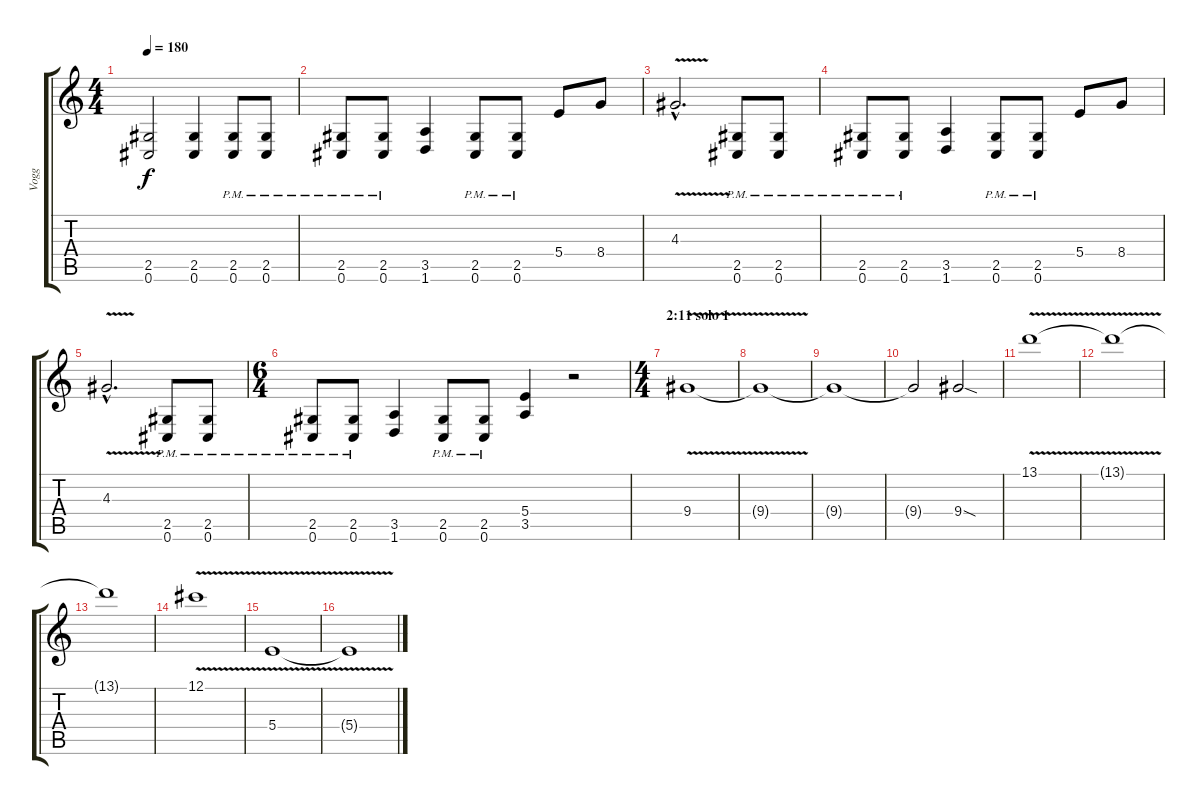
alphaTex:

\track ("Vogg" "Vogg") {instrument distortionguitar}
\staff {score tabs}
\tuning (Db4 Ab3 E3 B2 Gb2 Db2) {hide}
\ts (4 4)
\tempo 180
\clef g2
\ks c
(2.5 0.6).2{dy f} (2.5 0.6).4 (2.5{pm} 0.6{pm}).8 (2.5{pm} 0.6{pm}).8 |
(2.5{pm} 0.6{pm}).8 (2.5{pm} 0.6{pm}).8 (3.5 1.6).4 (2.5{pm} 0.6{pm}).8 (2.5{pm} 0.6{pm}).8 5.4.8 8.4.8 |
4.3{v hac}.2{d} (2.5{pm} 0.6{pm}).8 (2.5{pm} 0.6{pm}).8 |
(2.5{pm} 0.6{pm}).8 (2.5{pm} 0.6{pm}).8 (3.5 1.6).4 (2.5{pm} 0.6{pm}).8 (2.5{pm} 0.6{pm}).8 5.4.8 8.4.8 |
4.3{v hac}.2{d} (2.5{pm} 0.6{pm}).8 (2.5{pm} 0.6{pm}).8 |
\ts (6 4)
(2.5{pm} 0.6{pm}).8 (2.5{pm} 0.6{pm}).8 (3.5 1.6).4 (2.5{pm} 0.6{pm}).8 (2.5{pm} 0.6{pm}).8 (5.4 3.5).4 r.2 |
\ts (4 4)
\section ("" "2:11 solo 1")
9.4{v}.1 |
9.4{t}.1 |
9.4{t}.1 |
9.4{t}.2 9.4{sod}.2 |
13.1{v}.1 |
13.1{t}.1 |
13.1{t}.1 |
12.1{v}.1 |
5.4{v}.1 |
5.4{t}.1
